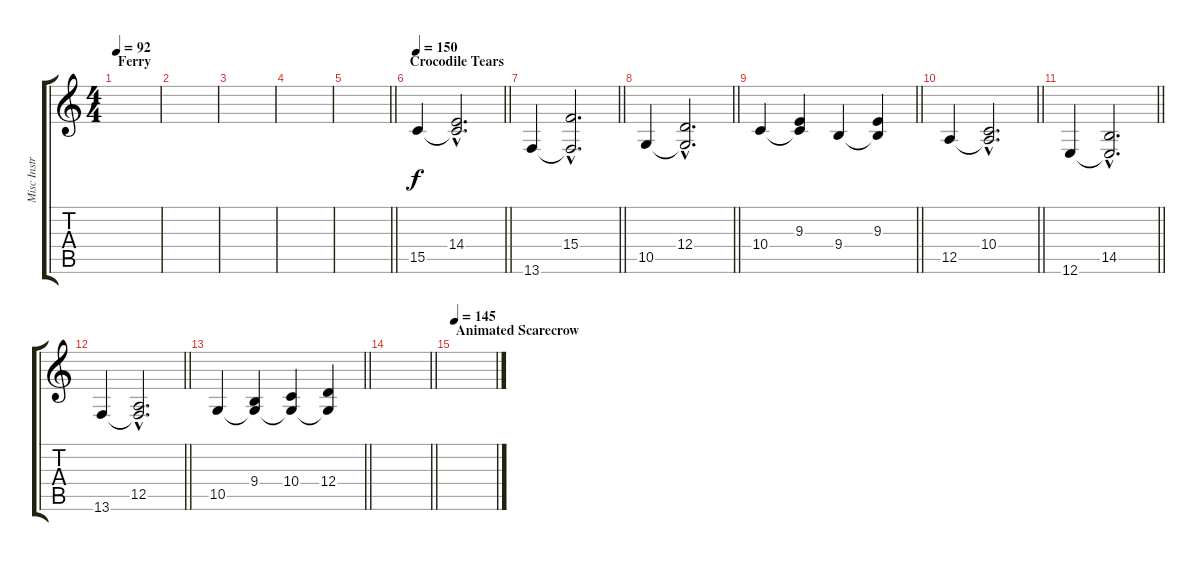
\track ("Misc Instruments" "Misc Instr") {instrument musicbox}
\staff {score tabs}
\tuning (E4 B3 G3 D3 A2 E2) {hide}
\ts (4 4)
\section ("" "Ferry")
\tempo 92
\clef g2
\ks c
|
|
|
|
\barLineRight lightlight
|
\section ("" "Crocodile Tears")
\tempo 150
\barLineRight lightlight
15.5.4 (14.4{hac} 15.5{hac t}).2{d} |
\barLineRight lightlight
13.6.4 (15.4{hac} 13.6{hac t}).2{d} |
\barLineRight lightlight
10.5.4 (12.4{hac} 10.5{hac t}).2{d} |
\barLineRight lightlight
10.4.4 (9.3 10.4{t}).4 9.4.4 (9.3 9.4{t}).4 |
\barLineRight lightlight
12.5.4 (10.4{hac} 12.5{hac t}).2{d} |
\barLineRight lightlight
12.6.4 (14.5{hac} 12.6{hac t}).2{d} |
\barLineRight lightlight
13.6.4 (12.5{hac} 13.6{hac t}).2{d} |
\barLineRight lightlight
10.5.4 (9.4 10.5{t}).4 (10.4 10.5{t}).4 (12.4 10.5{t}).4 |
\barLineRight lightlight
|
\section ("" "Animated Scarecrow")
\tempo 145
